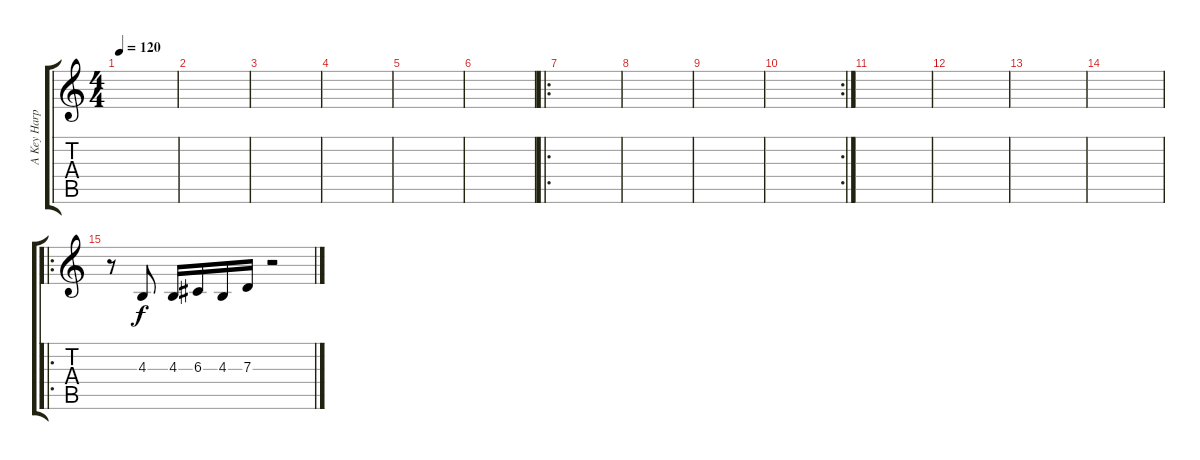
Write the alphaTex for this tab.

\track ("A Key Harp" "A Key Harp") {instrument bassoon}
\staff {score tabs}
\tuning (E4 B3 G3 D3 A2 E2) {hide}
\ts (4 4)
\tempo 120
\clef g2
\ks c
|
|
|
|
|
|
\ro
|
|
|
\rc 2
|
|
|
|
|
\ro
r.8 4.3.8 4.3.16 6.3.16 4.3.16 7.3.16 r.2
